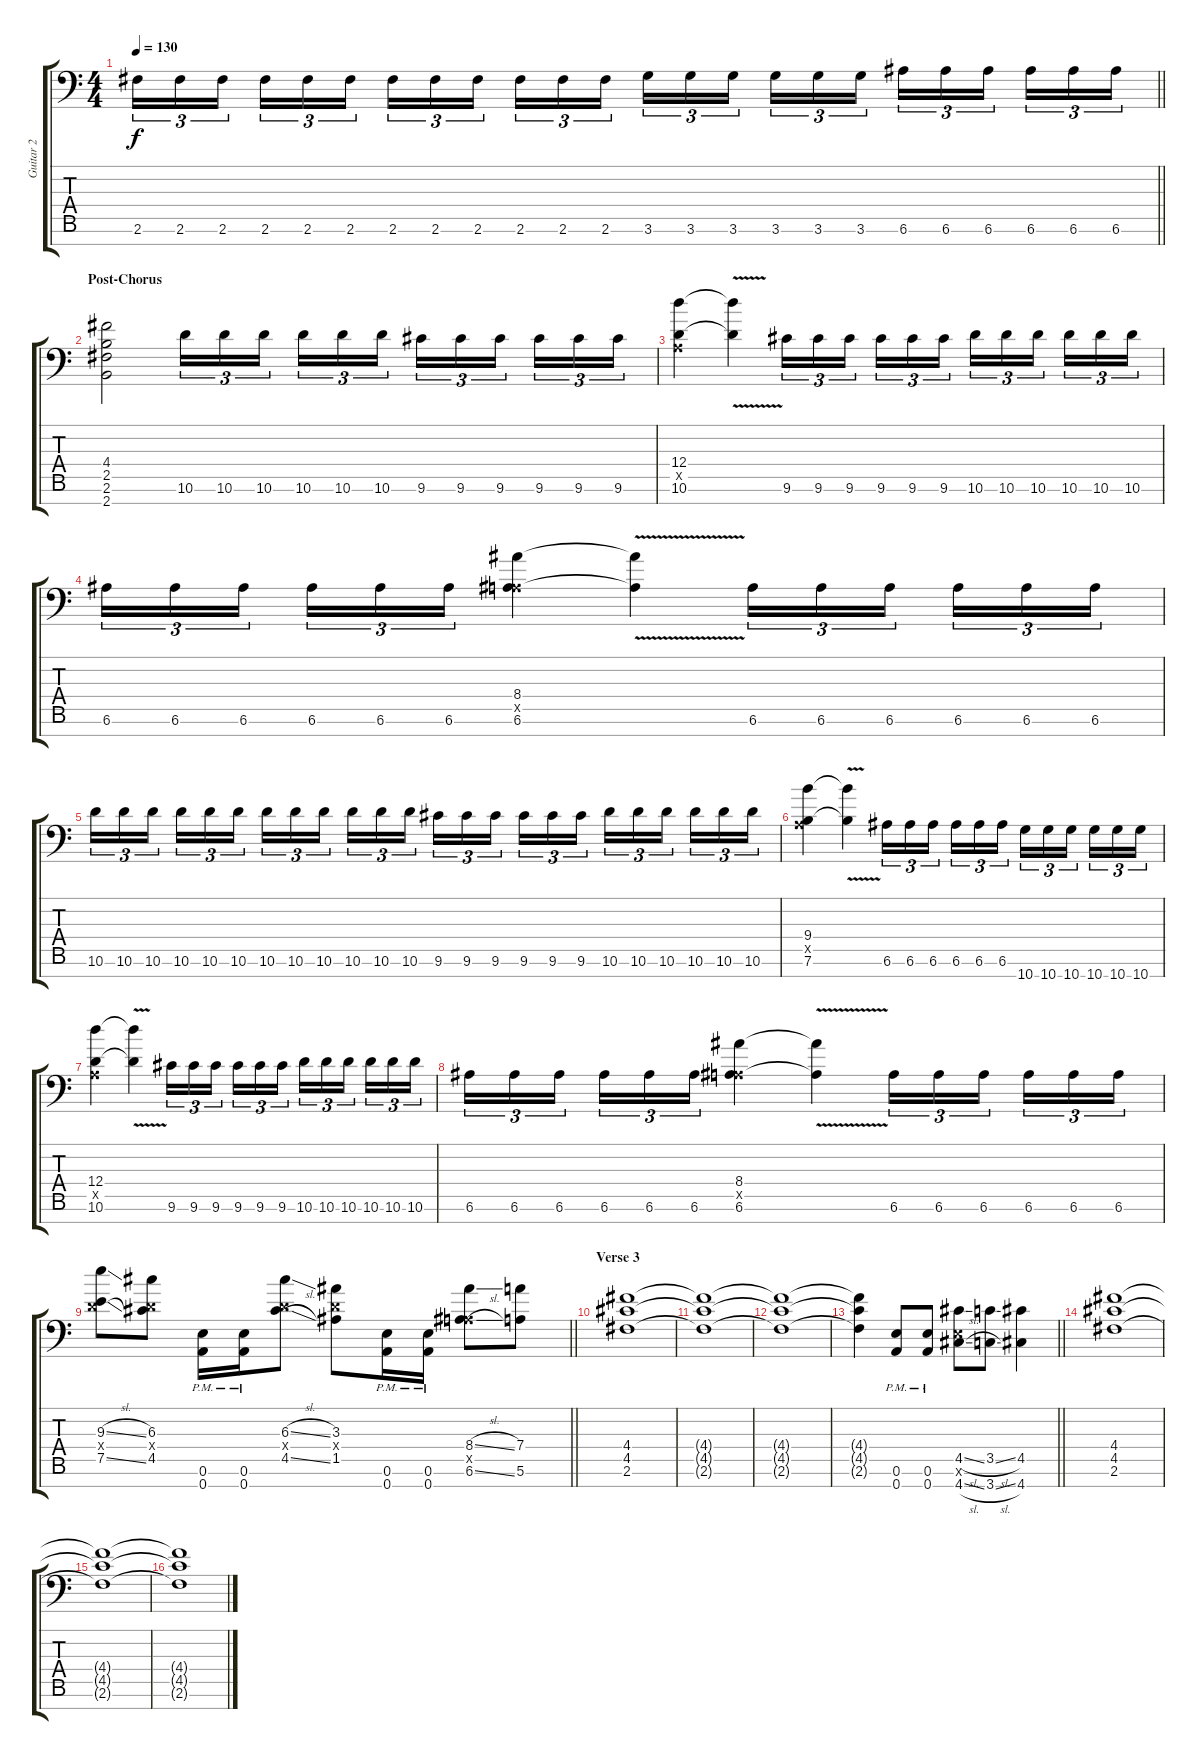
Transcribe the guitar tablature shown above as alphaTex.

\track ("Guitar 2" "Guitar 2") {instrument overdrivenguitar}
\staff {score tabs}
\tuning (E4 B3 G3 D3 A2 E2 A1) {hide}
\ts (4 4)
\tempo 130
\clef f4
\barLineRight lightlight
\ks c
2.6.16{tu (3 2) dy f} 2.6.16{tu (3 2)} 2.6.16{tu (3 2) beam splitsecondary} 2.6.16{tu (3 2)} 2.6.16{tu (3 2)} 2.6.16{tu (3 2)} 2.6.16{tu (3 2)} 2.6.16{tu (3 2)} 2.6.16{tu (3 2) beam splitsecondary} 2.6.16{tu (3 2)} 2.6.16{tu (3 2)} 2.6.16{tu (3 2)} 3.6.16{tu (3 2)} 3.6.16{tu (3 2)} 3.6.16{tu (3 2) beam splitsecondary} 3.6.16{tu (3 2)} 3.6.16{tu (3 2)} 3.6.16{tu (3 2)} 6.6.16{tu (3 2)} 6.6.16{tu (3 2)} 6.6.16{tu (3 2) beam splitsecondary} 6.6.16{tu (3 2)} 6.6.16{tu (3 2)} 6.6.16{tu (3 2)} |
\section ("" "Post-Chorus")
(4.4 2.5 2.6 2.7).2 10.6.16{tu (3 2)} 10.6.16{tu (3 2)} 10.6.16{tu (3 2) beam splitsecondary} 10.6.16{tu (3 2)} 10.6.16{tu (3 2)} 10.6.16{tu (3 2)} 9.6.16{tu (3 2)} 9.6.16{tu (3 2)} 9.6.16{tu (3 2) beam splitsecondary} 9.6.16{tu (3 2)} 9.6.16{tu (3 2)} 9.6.16{tu (3 2)} |
(12.4 0.5{x} 10.6).4 (12.4{v t} 10.6{v t}).4 9.6.16{tu (3 2)} 9.6.16{tu (3 2)} 9.6.16{tu (3 2) beam splitsecondary} 9.6.16{tu (3 2)} 9.6.16{tu (3 2)} 9.6.16{tu (3 2)} 10.6.16{tu (3 2)} 10.6.16{tu (3 2)} 10.6.16{tu (3 2) beam splitsecondary} 10.6.16{tu (3 2)} 10.6.16{tu (3 2)} 10.6.16{tu (3 2)} |
6.6.16{tu (3 2)} 6.6.16{tu (3 2)} 6.6.16{tu (3 2) beam splitsecondary} 6.6.16{tu (3 2)} 6.6.16{tu (3 2)} 6.6.16{tu (3 2)} (8.4 0.5{x} 6.6).4 (8.4{v t} 6.6{v t}).4 6.6.16{tu (3 2)} 6.6.16{tu (3 2)} 6.6.16{tu (3 2) beam splitsecondary} 6.6.16{tu (3 2)} 6.6.16{tu (3 2)} 6.6.16{tu (3 2)} |
10.6.16{tu (3 2)} 10.6.16{tu (3 2)} 10.6.16{tu (3 2) beam splitsecondary} 10.6.16{tu (3 2)} 10.6.16{tu (3 2)} 10.6.16{tu (3 2)} 10.6.16{tu (3 2)} 10.6.16{tu (3 2)} 10.6.16{tu (3 2) beam splitsecondary} 10.6.16{tu (3 2)} 10.6.16{tu (3 2)} 10.6.16{tu (3 2)} 9.6.16{tu (3 2)} 9.6.16{tu (3 2)} 9.6.16{tu (3 2) beam splitsecondary} 9.6.16{tu (3 2)} 9.6.16{tu (3 2)} 9.6.16{tu (3 2)} 10.6.16{tu (3 2)} 10.6.16{tu (3 2)} 10.6.16{tu (3 2) beam splitsecondary} 10.6.16{tu (3 2)} 10.6.16{tu (3 2)} 10.6.16{tu (3 2)} |
(9.4 0.5{x} 7.6).4 (9.4{v t} 7.6{v t}).4 6.6.16{tu (3 2)} 6.6.16{tu (3 2)} 6.6.16{tu (3 2) beam splitsecondary} 6.6.16{tu (3 2)} 6.6.16{tu (3 2)} 6.6.16{tu (3 2)} 10.7.16{tu (3 2)} 10.7.16{tu (3 2)} 10.7.16{tu (3 2) beam splitsecondary} 10.7.16{tu (3 2)} 10.7.16{tu (3 2)} 10.7.16{tu (3 2)} |
(12.4 0.5{x} 10.6).4 (12.4{v t} 10.6{v t}).4 9.6.16{tu (3 2)} 9.6.16{tu (3 2)} 9.6.16{tu (3 2) beam splitsecondary} 9.6.16{tu (3 2)} 9.6.16{tu (3 2)} 9.6.16{tu (3 2)} 10.6.16{tu (3 2)} 10.6.16{tu (3 2)} 10.6.16{tu (3 2) beam splitsecondary} 10.6.16{tu (3 2)} 10.6.16{tu (3 2)} 10.6.16{tu (3 2)} |
6.6.16{tu (3 2)} 6.6.16{tu (3 2)} 6.6.16{tu (3 2) beam splitsecondary} 6.6.16{tu (3 2)} 6.6.16{tu (3 2)} 6.6.16{tu (3 2)} (8.4 0.5{x} 6.6).4 (8.4{v t} 6.6{v t}).4 6.6.16{tu (3 2)} 6.6.16{tu (3 2)} 6.6.16{tu (3 2) beam splitsecondary} 6.6.16{tu (3 2)} 6.6.16{tu (3 2)} 6.6.16{tu (3 2)} |
\barLineRight lightlight
(9.3{sl} 0.4{x} 7.5{sl}).8 (6.3 0.4{x} 4.5).8 (0.6{pm} 0.7{pm}).16 (0.6{pm} 0.7{pm}).16 (6.3{sl} 0.4{x} 4.5{sl}).8 (3.3 0.4{x} 1.5).8 (0.6{pm} 0.7{pm}).16 (0.6{pm} 0.7{pm}).16 (8.4{sl} 0.5{x} 6.6{sl}).8 (7.4 5.6).8 |
\section ("" "Verse 3")
(4.4 4.5 2.6).1 |
(4.4{t} 4.5{t} 2.6{t}).1 |
(4.4{t} 4.5{t} 2.6{t}).1 |
\barLineRight lightlight
(4.4{t} 4.5{t} 2.6{t}).4 (0.6{pm} 0.7{pm}).8 (0.6{pm} 0.7{pm}).8 (4.5{sl} 0.6{x} 4.7{sl}).8 (3.5{sl} 3.7{sl}).8 (4.5 4.7).4 |
(4.4 4.5 2.6).1 |
(4.4{t} 4.5{t} 2.6{t}).1 |
(4.4{t} 4.5{t} 2.6{t}).1
